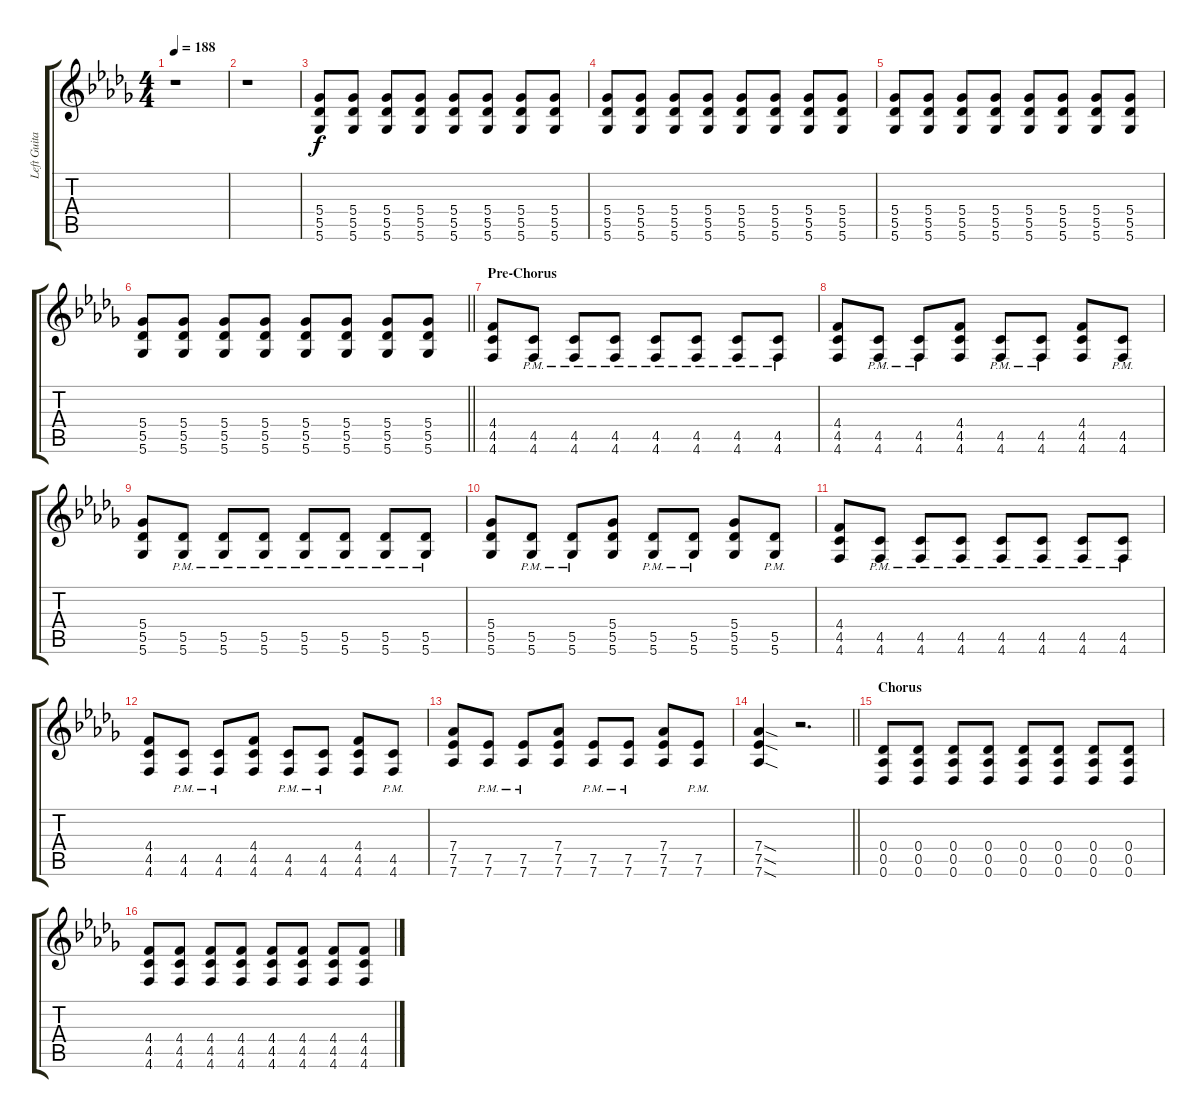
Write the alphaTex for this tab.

\track ("Left Guitar" "Left Guita") {instrument overdrivenguitar}
\staff {score tabs}
\tuning (Eb4 Bb3 Gb3 Db3 Ab2 Db2) {hide}
\ts (4 4)
\tempo 188
\clef g2
\ks db
r.1{dy f} |
r.1 |
(5.4 5.5 5.6).8 (5.4 5.5 5.6).8 (5.4 5.5 5.6).8 (5.4 5.5 5.6).8 (5.4 5.5 5.6).8 (5.4 5.5 5.6).8 (5.4 5.5 5.6).8 (5.4 5.5 5.6).8 |
(5.4 5.5 5.6).8 (5.4 5.5 5.6).8 (5.4 5.5 5.6).8 (5.4 5.5 5.6).8 (5.4 5.5 5.6).8 (5.4 5.5 5.6).8 (5.4 5.5 5.6).8 (5.4 5.5 5.6).8 |
(5.4 5.5 5.6).8 (5.4 5.5 5.6).8 (5.4 5.5 5.6).8 (5.4 5.5 5.6).8 (5.4 5.5 5.6).8 (5.4 5.5 5.6).8 (5.4 5.5 5.6).8 (5.4 5.5 5.6).8 |
\barLineRight lightlight
(5.4 5.5 5.6).8 (5.4 5.5 5.6).8 (5.4 5.5 5.6).8 (5.4 5.5 5.6).8 (5.4 5.5 5.6).8 (5.4 5.5 5.6).8 (5.4 5.5 5.6).8 (5.4 5.5 5.6).8 |
\section ("" "Pre-Chorus")
(4.4 4.5 4.6).8 (4.5{pm} 4.6{pm}).8 (4.5{pm} 4.6{pm}).8 (4.5{pm} 4.6{pm}).8 (4.5{pm} 4.6{pm}).8 (4.5{pm} 4.6{pm}).8 (4.5{pm} 4.6{pm}).8 (4.5{pm} 4.6{pm}).8 |
(4.4 4.5 4.6).8 (4.5{pm} 4.6{pm}).8 (4.5{pm} 4.6{pm}).8 (4.4 4.5 4.6).8 (4.5{pm} 4.6{pm}).8 (4.5{pm} 4.6{pm}).8 (4.4 4.5 4.6).8 (4.5{pm} 4.6{pm}).8 |
(5.4 5.5 5.6).8 (5.5{pm} 5.6{pm}).8 (5.5{pm} 5.6{pm}).8 (5.5{pm} 5.6{pm}).8 (5.5{pm} 5.6{pm}).8 (5.5{pm} 5.6{pm}).8 (5.5{pm} 5.6{pm}).8 (5.5{pm} 5.6{pm}).8 |
(5.4 5.5 5.6).8 (5.5{pm} 5.6{pm}).8 (5.5{pm} 5.6{pm}).8 (5.4 5.5 5.6).8 (5.5{pm} 5.6{pm}).8 (5.5{pm} 5.6{pm}).8 (5.4 5.5 5.6).8 (5.5{pm} 5.6{pm}).8 |
(4.4 4.5 4.6).8 (4.5{pm} 4.6{pm}).8 (4.5{pm} 4.6{pm}).8 (4.5{pm} 4.6{pm}).8 (4.5{pm} 4.6{pm}).8 (4.5{pm} 4.6{pm}).8 (4.5{pm} 4.6{pm}).8 (4.5{pm} 4.6{pm}).8 |
(4.4 4.5 4.6).8 (4.5{pm} 4.6{pm}).8 (4.5{pm} 4.6{pm}).8 (4.4 4.5 4.6).8 (4.5{pm} 4.6{pm}).8 (4.5{pm} 4.6{pm}).8 (4.4 4.5 4.6).8 (4.5{pm} 4.6{pm}).8 |
(7.4 7.5 7.6).8 (7.5{pm} 7.6{pm}).8 (7.5{pm} 7.6{pm}).8 (7.4 7.5 7.6).8 (7.5{pm} 7.6{pm}).8 (7.5{pm} 7.6{pm}).8 (7.4 7.5 7.6).8 (7.5{pm} 7.6{pm}).8 |
\barLineRight lightlight
(7.4{sod} 7.5{sod} 7.6{sod}).4 r.2{d} |
\section ("" "Chorus")
(0.4 0.5 0.6).8 (0.4 0.5 0.6).8 (0.4 0.5 0.6).8 (0.4 0.5 0.6).8 (0.4 0.5 0.6).8 (0.4 0.5 0.6).8 (0.4 0.5 0.6).8 (0.4 0.5 0.6).8 |
(4.4 4.5 4.6).8 (4.4 4.5 4.6).8 (4.4 4.5 4.6).8 (4.4 4.5 4.6).8 (4.4 4.5 4.6).8 (4.4 4.5 4.6).8 (4.4 4.5 4.6).8 (4.4 4.5 4.6).8
